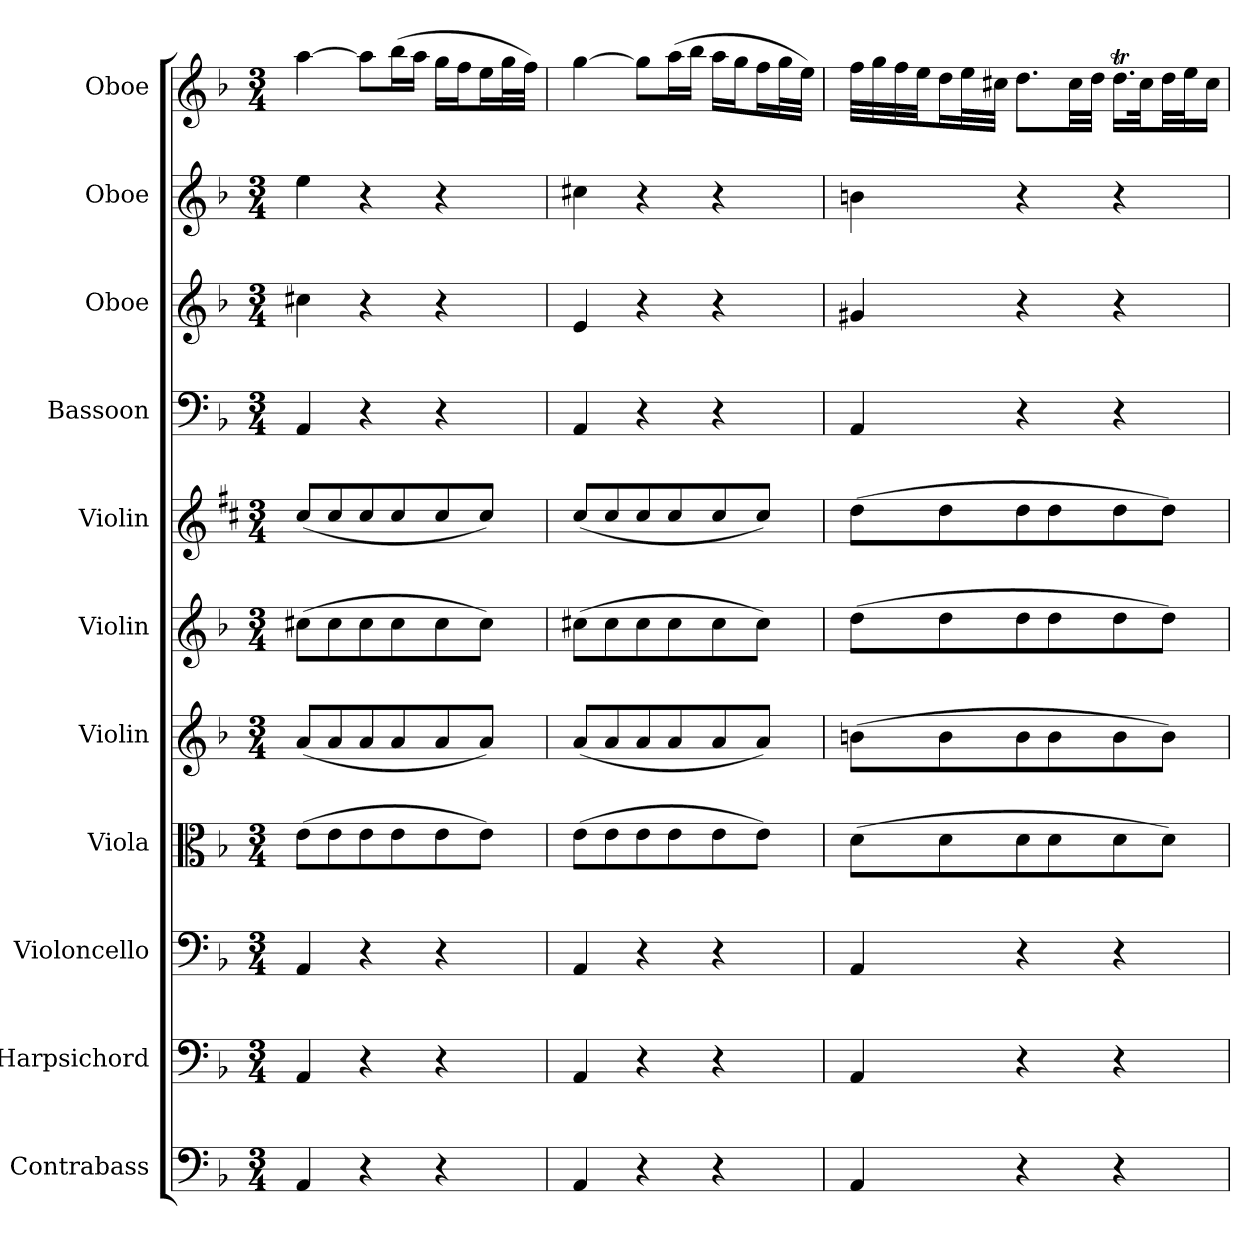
**kern	**kern	**kern	**kern	**kern	**kern	**kern	**kern	**kern	**kern	**kern
*part11	*part10	*part9	*part8	*part7	*part6	*part5	*part4	*part3	*part2	*part1
*staff11	*staff10	*staff9	*staff8	*staff7	*staff6	*staff5	*staff4	*staff3	*staff2	*staff1
*I"Contrabass	*I"Harpsichord	*I"Violoncello	*I"Viola	*I"Violin	*I"Violin	*I"Violin	*I"Bassoon	*I"Oboe	*I"Oboe	*I"Oboe
*I'Cb	*I'Hpschd	*I'Vc	*I'Vla	*I'Vln	*I'Vln	*I'Vln	*I'Bsn	*I'Ob	*I'Ob	*I'Ob
*clefF4	*clefF4	*clefF4	*clefC3	*clefG2	*clefG2	*clefG2	*clefF4	*clefG2	*clefG2	*clefG2
*ITrd7c12	*	*	*	*	*	*	*	*	*	*
*k[b-]	*k[b-]	*k[b-]	*k[b-]	*k[b-]	*k[b-]	*k[f#c#]	*k[b-]	*k[b-]	*k[b-]	*k[b-]
*d:	*d:	*d:	*d:	*d:	*d:	*b:	*d:	*d:	*d:	*d:
*M3/4	*M3/4	*M3/4	*M3/4	*M3/4	*M3/4	*M3/4	*M3/4	*M3/4	*M3/4	*M3/4
=1	=1	=1	=1	=1	=1	=1	=1	=1	=1	=1
4AAA/	4AA/	4AA/	(8e\L	(8a/L	(8cc#X\L	(8cc#/L	4AA/	4cc#X\	4ee\	[4aa\
.	.	.	8e\	8a/	8cc#\	8cc#/	.	.	.	.
4r	4r	4r	8e\	8a/	8cc#\	8cc#/	4r	4r	4r	8aa\L]
.	.	.	8e\	8a/	8cc#\	8cc#/	.	.	.	(16bb-\L
.	.	.	.	.	.	.	.	.	.	16aa\JJ
4r	4r	4r	8e\	8a/	8cc#\	8cc#/	4r	4r	4r	16gg\LL
.	.	.	.	.	.	.	.	.	.	16ff\J
.	.	.	8e\J)	8a/J)	8cc#\J)	8cc#/J)	.	.	.	16ee\L
.	.	.	.	.	.	.	.	.	.	32gg\L
.	.	.	.	.	.	.	.	.	.	32ff\JJJ)
=2	=2	=2	=2	=2	=2	=2	=2	=2	=2	=2
4AAA/	4AA/	4AA/	(8e\L	(8a/L	(8cc#X\L	(8cc#/L	4AA/	4e/	4cc#X\	[4gg\
.	.	.	8e\	8a/	8cc#\	8cc#/	.	.	.	.
4r	4r	4r	8e\	8a/	8cc#\	8cc#/	4r	4r	4r	8gg\L]
.	.	.	8e\	8a/	8cc#\	8cc#/	.	.	.	(16aa\L
.	.	.	.	.	.	.	.	.	.	16bb-\JJ
4r	4r	4r	8e\	8a/	8cc#\	8cc#/	4r	4r	4r	16aa\LL
.	.	.	.	.	.	.	.	.	.	16gg\J
.	.	.	8e\J)	8a/J)	8cc#\J)	8cc#/J)	.	.	.	16ff\L
.	.	.	.	.	.	.	.	.	.	32gg\L
.	.	.	.	.	.	.	.	.	.	32ee\JJJ)
=3	=3	=3	=3	=3	=3	=3	=3	=3	=3	=3
4AAA/	4AA/	4AA/	(8d\L	(8bn\L	(8dd\L	(8dd\L	4AA/	4g#X/	4bn\	32ff\LLL
.	.	.	.	.	.	.	.	.	.	32gg\
.	.	.	.	.	.	.	.	.	.	32ff\
.	.	.	.	.	.	.	.	.	.	32ee\JJ
.	.	.	8d\	8b\	8dd\	8dd\	.	.	.	16dd\L
.	.	.	.	.	.	.	.	.	.	32ee\L
.	.	.	.	.	.	.	.	.	.	32cc#X\JJJ
4r	4r	4r	8d\	8b\	8dd\	8dd\	4r	4r	4r	8.dd\L
.	.	.	8d\	8b\	8dd\	8dd\	.	.	.	.
.	.	.	.	.	.	.	.	.	.	32cc#\LL
.	.	.	.	.	.	.	.	.	.	32dd\JJJ
4r	4r	4r	8d\	8b\	8dd\	8dd\	4r	4r	4r	16.ddT\LL
.	.	.	.	.	.	.	.	.	.	32cc#\Jk
.	.	.	8d\J)	8b\J)	8dd\J)	8dd\J)	.	.	.	32dd\LL
.	.	.	.	.	.	.	.	.	.	32ee\J
.	.	.	.	.	.	.	.	.	.	16cc#\JJ
=	=	=	=	=	=	=	=	=	=	=
*-	*-	*-	*-	*-	*-	*-	*-	*-	*-	*-
